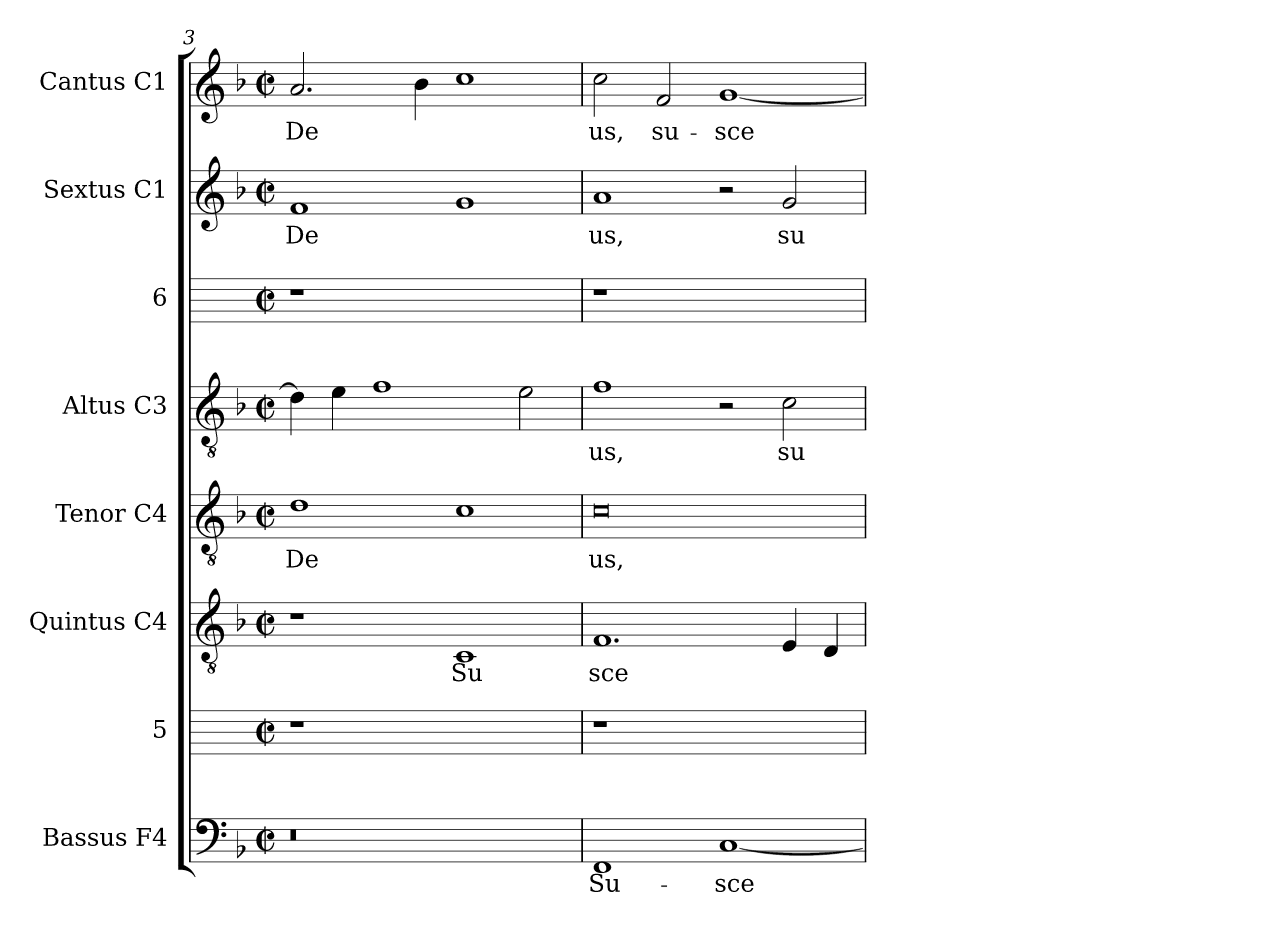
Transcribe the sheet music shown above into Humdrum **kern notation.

**kern	**text	**kern	**kern	**text	**kern	**text	**kern	**text	**kern	**kern	**text	**kern	**text
*part8	*part8	*part7	*part6	*part6	*part5	*part5	*part4	*part4	*part3	*part2	*part2	*part1	*part1
*staff8	*staff8	*staff7	*staff6	*staff6	*staff5	*staff5	*staff4	*staff4	*staff3	*staff2	*staff2	*staff1	*staff1
*I"Bassus  F4	*	*I"5	*I"Quintus  C4	*	*I"Tenor  C4	*	*I"Altus  C3	*	*I"6	*I"Sextus  C1	*	*I"Cantus  C1	*
*I'B	*	*	*	*	*I'T	*	*I'A	*	*	*	*	*I'C	*
*clefF4	*	*	*clefGv2	*	*clefGv2	*	*clefGv2	*	*	*clefG2	*	*clefG2	*
*k[b-]	*	*k[]	*k[b-]	*	*k[b-]	*	*k[b-]	*	*k[]	*k[b-]	*	*k[b-]	*
*F:	*	*C:	*F:	*	*F:	*	*F:	*	*C:	*F:	*	*F:	*
*M2/2	*	*M2/2	*M2/2	*	*M2/2	*	*M2/2	*	*M2/2	*M2/2	*	*M2/2	*
*met(c|)	*	*met(c|)	*met(c|)	*	*met(c|)	*	*met(c|)	*	*met(c|)	*met(c|)	*	*met(c|)	*
=3	=3	=3	=3	=3	=3	=3	=3	=3	=3	=3	=3	=3	=3
!	!	!	!	!	!	!LO:LY:b:cj	!	!LO:LY:b:cj	!	!	!LO:LY:b:cj	!	!LO:LY:b:cj
0r	.	1r	1r	.	1d	De-	4d\]	--	1r	1f	De-	2.a/	De-
!	!	!	!	!	!	!	!	!LO:LY:b:cj	!	!	!	!	!
.	.	.	.	.	.	.	4e\	--	.	.	.	.	.
!	!	!	!	!	!	!	!	!LO:LY:b:cj	!	!	!	!	!
.	.	.	.	.	.	.	1f	--	.	.	.	.	.
!	!	!	!	!	!	!	!	!	!	!	!	!	!LO:LY:b:cj
.	.	.	.	.	.	.	.	.	.	.	.	4b-\	--
!	!	!	!	!LO:LY:b:cj	!	!LO:LY:b:cj	!	!	!	!	!LO:LY:b:cj	!	!LO:LY:b:cj
.	.	1ryy	1C	Su	1c	--	.	.	1ryy	1g	--	1cc	--
!	!	!	!	!	!	!	!	!LO:LY:b:cj	!	!	!	!	!
.	.	.	.	.	.	.	2e\	--	.	.	.	.	.
=4	=4	=4	=4	=4	=4	=4	=4	=4	=4	=4	=4	=4	=4
!	!LO:LY:b:cj	!	!	!LO:LY:b:cj	!	!LO:LY:b:cj	!	!LO:LY:b:cj	!	!	!LO:LY:b:cj	!	!LO:LY:b:cj
1FF	Su-	1r	1.F	sce-	0c	-us,	1f	-us,	1r	1a	-us,	2cc\	-us,
!	!	!	!	!	!	!	!	!	!	!	!	!	!LO:LY:b:cj
.	.	.	.	.	.	.	.	.	.	.	.	2f/	su-
!	!LO:LY:b:cj	!	!	!	!	!	!	!	!	!	!	!	!LO:LY:b:cj
[<1C	-sce-	1ryy	.	.	.	.	2r	.	1ryy	2r	.	[<1g	-sce-
!	!	!	!	!LO:LY:b:cj	!	!	!	!LO:LY:b:cj	!	!	!LO:LY:b:cj	!	!
.	.	.	4E/	--	.	.	2c\	su-	.	2g/	su-	.	.
!	!	!	!	!LO:LY:b:cj	!	!	!	!	!	!	!	!	!
.	.	.	4D/	--	.	.	.	.	.	.	.	.	.
=	=	=	=	=	=	=	=	=	=	=	=	=	=
*-	*-	*-	*-	*-	*-	*-	*-	*-	*-	*-	*-	*-	*-
